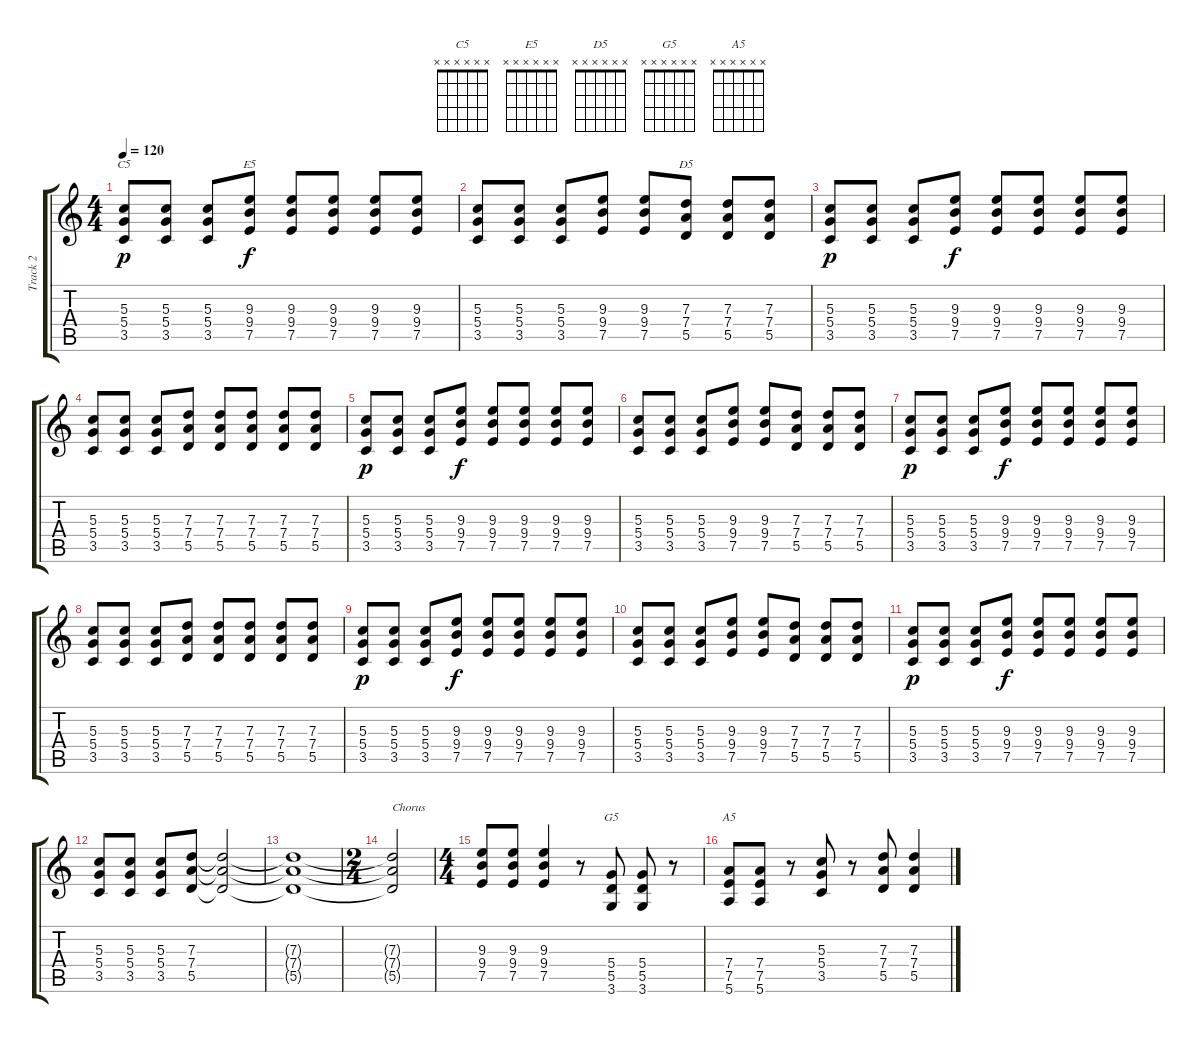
\track ("Track 2" "Track 2") {instrument overdrivenguitar}
\staff {score tabs}
\tuning (E4 B3 G3 D3 A2 E2) {hide}
\chord ("C5" x x x x x x)
\chord ("E5" x x x x x x)
\chord ("D5" x x x x x x)
\chord ("G5" x x x x x x)
\chord ("A5" x x x x x x)
\ts (4 4)
\tempo 120
\clef g2
\ks c
(5.3 5.4 3.5).8{ch "C5" dy p} (5.3 5.4 3.5).8 (5.3 5.4 3.5).8 (9.3 9.4 7.5).8{ch "E5" dy f} (9.3 9.4 7.5).8 (9.3 9.4 7.5).8 (9.3 9.4 7.5).8 (9.3 9.4 7.5).8 |
(5.3 5.4 3.5).8 (5.3 5.4 3.5).8 (5.3 5.4 3.5).8 (9.3 9.4 7.5).8 (9.3 9.4 7.5).8 (7.3 7.4 5.5).8{ch "D5"} (7.3 7.4 5.5).8 (7.3 7.4 5.5).8 |
(5.3 5.4 3.5).8{dy p} (5.3 5.4 3.5).8 (5.3 5.4 3.5).8 (9.3 9.4 7.5).8{dy f} (9.3 9.4 7.5).8 (9.3 9.4 7.5).8 (9.3 9.4 7.5).8 (9.3 9.4 7.5).8 |
(5.3 5.4 3.5).8 (5.3 5.4 3.5).8 (5.3 5.4 3.5).8 (7.3 7.4 5.5).8 (7.3 7.4 5.5).8 (7.3 7.4 5.5).8 (7.3 7.4 5.5).8 (7.3 7.4 5.5).8 |
(5.3 5.4 3.5).8{dy p} (5.3 5.4 3.5).8 (5.3 5.4 3.5).8 (9.3 9.4 7.5).8{dy f} (9.3 9.4 7.5).8 (9.3 9.4 7.5).8 (9.3 9.4 7.5).8 (9.3 9.4 7.5).8 |
(5.3 5.4 3.5).8 (5.3 5.4 3.5).8 (5.3 5.4 3.5).8 (9.3 9.4 7.5).8 (9.3 9.4 7.5).8 (7.3 7.4 5.5).8 (7.3 7.4 5.5).8 (7.3 7.4 5.5).8 |
(5.3 5.4 3.5).8{dy p} (5.3 5.4 3.5).8 (5.3 5.4 3.5).8 (9.3 9.4 7.5).8{dy f} (9.3 9.4 7.5).8 (9.3 9.4 7.5).8 (9.3 9.4 7.5).8 (9.3 9.4 7.5).8 |
(5.3 5.4 3.5).8 (5.3 5.4 3.5).8 (5.3 5.4 3.5).8 (7.3 7.4 5.5).8 (7.3 7.4 5.5).8 (7.3 7.4 5.5).8 (7.3 7.4 5.5).8 (7.3 7.4 5.5).8 |
(5.3 5.4 3.5).8{dy p} (5.3 5.4 3.5).8 (5.3 5.4 3.5).8 (9.3 9.4 7.5).8{dy f} (9.3 9.4 7.5).8 (9.3 9.4 7.5).8 (9.3 9.4 7.5).8 (9.3 9.4 7.5).8 |
(5.3 5.4 3.5).8 (5.3 5.4 3.5).8 (5.3 5.4 3.5).8 (9.3 9.4 7.5).8 (9.3 9.4 7.5).8 (7.3 7.4 5.5).8 (7.3 7.4 5.5).8 (7.3 7.4 5.5).8 |
(5.3 5.4 3.5).8{dy p} (5.3 5.4 3.5).8 (5.3 5.4 3.5).8 (9.3 9.4 7.5).8{dy f} (9.3 9.4 7.5).8 (9.3 9.4 7.5).8 (9.3 9.4 7.5).8 (9.3 9.4 7.5).8 |
(5.3 5.4 3.5).8 (5.3 5.4 3.5).8 (5.3 5.4 3.5).8 (7.3 7.4 5.5).8 (7.3{t} 7.4{t} 5.5{t}).2 |
(7.3{t} 7.4{t} 5.5{t}).1 |
\ts (2 4)
(7.3{t} 7.4{t} 5.5{t}).2{txt "Chorus"} |
\ts (4 4)
(9.3 9.4 7.5).8 (9.3 9.4 7.5).8 (9.3 9.4 7.5).4 r.8 (5.4 5.5 3.6).8{ch "G5"} (5.4 5.5 3.6).8 r.8 |
(7.4 7.5 5.6).8{ch "A5"} (7.4 7.5 5.6).8 r.8 (5.3 5.4 3.5).8 r.8 (7.3 7.4 5.5).8 (7.3 7.4 5.5).4
